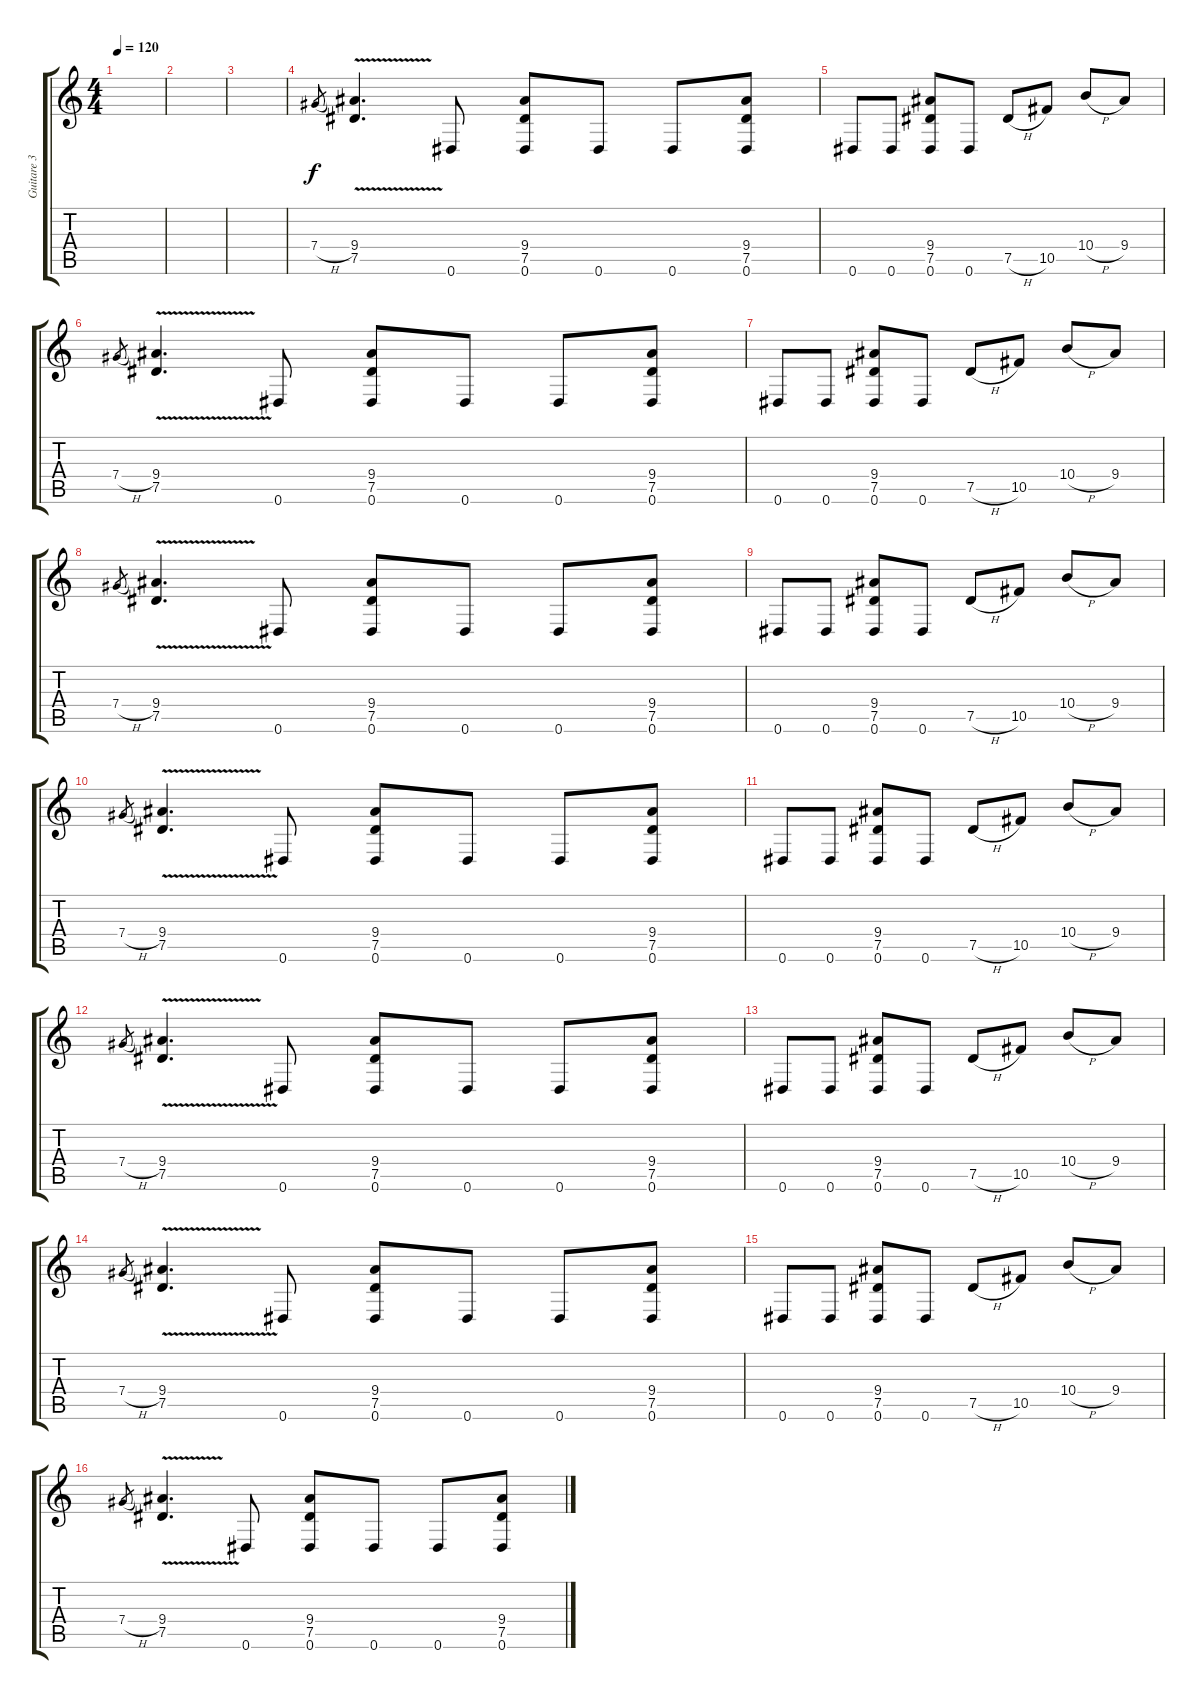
\track ("Guitare 3 (Kirk)" "Guitare 3 ") {instrument electricguitarclean}
\staff {score tabs}
\tuning (Eb4 Bb3 Gb3 Db3 Ab2 Eb2) {hide}
\ts (4 4)
\tempo 120
\clef g2
\ks c
|
|
|
7.4{h}.8{gr} (9.4{v} 7.5{v}).4{d instrument distortionguitar} 0.6.8 (9.4 7.5 0.6).8 0.6.8 0.6.8 (9.4 7.5 0.6).8 |
0.6.8 0.6.8 (9.4 7.5 0.6).8 0.6.8 7.5{h}.8 10.5.8 10.4{h}.8 9.4.8 |
7.4{h}.8{gr} (9.4{v} 7.5{v}).4{d} 0.6.8 (9.4 7.5 0.6).8 0.6.8 0.6.8 (9.4 7.5 0.6).8 |
0.6.8 0.6.8 (9.4 7.5 0.6).8 0.6.8 7.5{h}.8 10.5.8 10.4{h}.8 9.4.8 |
7.4{h}.8{gr} (9.4{v} 7.5{v}).4{d} 0.6.8 (9.4 7.5 0.6).8 0.6.8 0.6.8 (9.4 7.5 0.6).8 |
0.6.8 0.6.8 (9.4 7.5 0.6).8 0.6.8 7.5{h}.8 10.5.8 10.4{h}.8 9.4.8 |
7.4{h}.8{gr} (9.4{v} 7.5{v}).4{d} 0.6.8 (9.4 7.5 0.6).8 0.6.8 0.6.8 (9.4 7.5 0.6).8 |
0.6.8 0.6.8 (9.4 7.5 0.6).8 0.6.8 7.5{h}.8 10.5.8 10.4{h}.8 9.4.8 |
7.4{h}.8{gr} (9.4{v} 7.5{v}).4{d} 0.6.8 (9.4 7.5 0.6).8 0.6.8 0.6.8 (9.4 7.5 0.6).8 |
0.6.8 0.6.8 (9.4 7.5 0.6).8 0.6.8 7.5{h}.8 10.5.8 10.4{h}.8 9.4.8 |
7.4{h}.8{gr} (9.4{v} 7.5{v}).4{d} 0.6.8 (9.4 7.5 0.6).8 0.6.8 0.6.8 (9.4 7.5 0.6).8 |
0.6.8 0.6.8 (9.4 7.5 0.6).8 0.6.8 7.5{h}.8 10.5.8 10.4{h}.8 9.4.8 |
7.4{h}.8{gr} (9.4{v} 7.5{v}).4{d} 0.6.8 (9.4 7.5 0.6).8 0.6.8 0.6.8 (9.4 7.5 0.6).8
